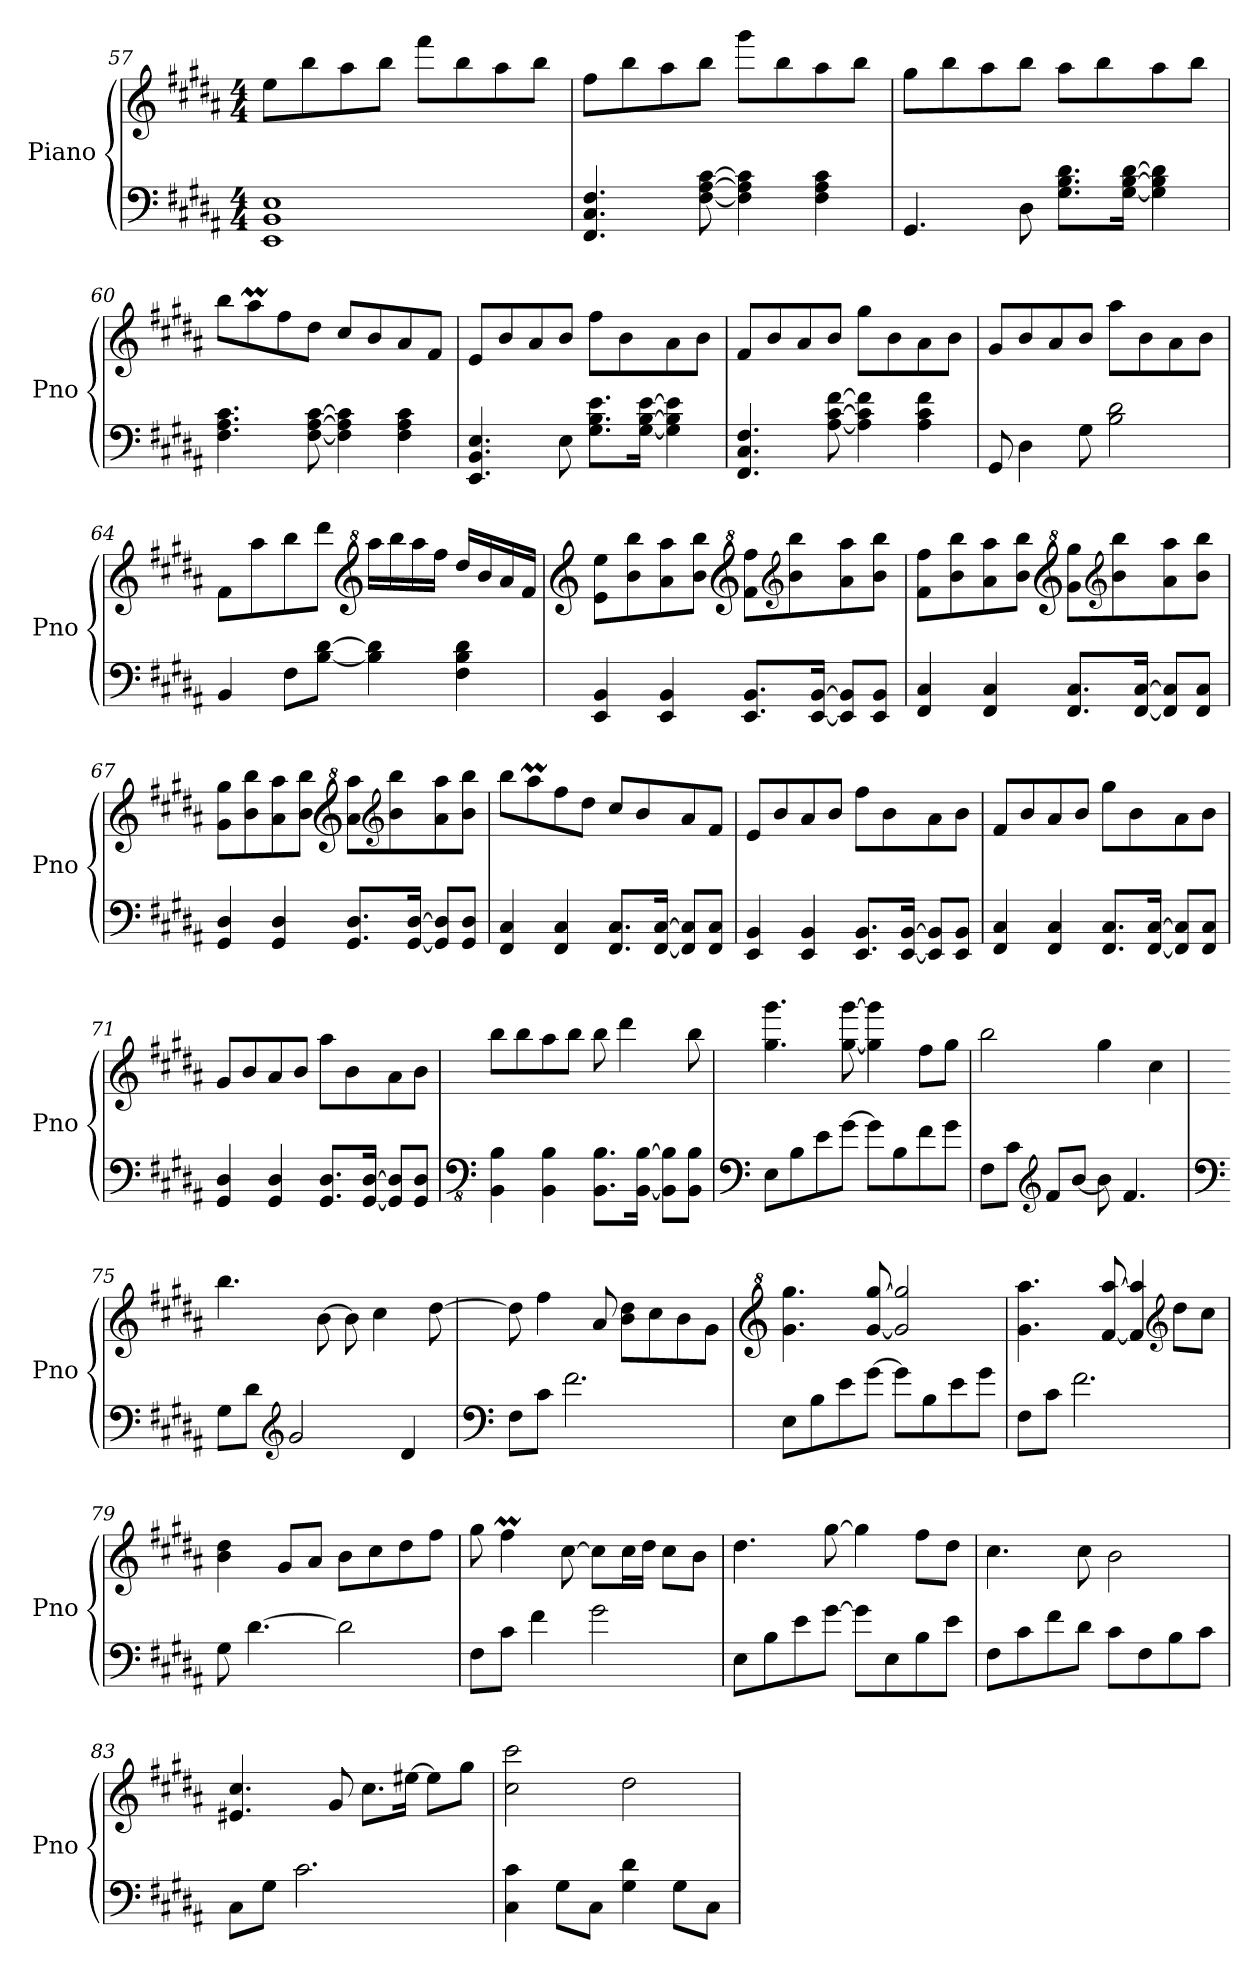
**kern	**kern
*part1	*part1
*staff2	*staff1
*I"Piano	*
*I'Pno	*
*clefF4	*clefG2
*k[f#c#g#d#a#]	*k[f#c#g#d#a#]
*M4/4	*M4/4
=57	=57
1EE 1BB 1E	8ee\L
.	8bb\
.	8aa#\
.	8bb\J
.	8fff#\L
.	8bb\
.	8aa#\
.	8bb\J
=58	=58
4.FF#/ 4.C#/ 4.F#/	8ff#\L
.	8bb\
.	8aa#\
[8F#\ [8A#\ [8c#\	8bb\J
4F#\] 4A#\] 4c#\]	8ggg#\L
.	8bb\
4F#\ 4A#\ 4c#\	8aa#\
.	8bb\J
=59	=59
4.GG#/	8gg#\L
.	8bb\
.	8aa#\
8D#\	8bb\J
8.G#\ 8.B\ 8.d#\L	8aa#\L
.	8bb\
[16G#\ [16B\ [16d#\Jk	.
4G#\] 4B\] 4d#\]	8aa#\
.	8bb\J
=60	=60
4.F#\ 4.A#\ 4.c#\	8bb\L
.	8aa#m\
.	8ff#\
[8F#\ [8A#\ [8c#\	8dd#\J
4F#\] 4A#\] 4c#\]	8cc#/L
.	8b/
4F#\ 4A#\ 4c#\	8a#/
.	8f#/J
=61	=61
4.EE/ 4.BB/ 4.E/	8e/L
.	8b/
.	8a#/
8E\	8b/J
8.G#\ 8.B\ 8.e\L	8ff#\L
.	8b\
[16G#\ [16B\ [16e\Jk	.
4G#\] 4B\] 4e\]	8a#\
.	8b\J
=62	=62
4.FF#/ 4.C#/ 4.F#/	8f#/L
.	8b/
.	8a#/
[8A#\ [8c#\ [8f#\	8b/J
4A#\] 4c#\] 4f#\]	8gg#\L
.	8b\
4A#\ 4c#\ 4f#\	8a#\
.	8b\J
=63	=63
8GG#/	8g#/L
4D#\	8b/
.	8a#/
8G#\	8b/J
2B\ 2d#\	8aa#\L
.	8b\
.	8a#\
.	8b\J
=64	=64
4BB/	8f#\L
.	8aa#\
8F#\L	8bb\
[8B\ [8d#\J	8ddd#\J
*	*clefG^2
4B\] 4d#\]	16aaa#\LL
.	16bbb\
.	16aaa#\
.	16fff#\JJ
4F#\ 4B\ 4d#\	16ddd#/LL
.	16bb/
.	16aa#/
.	16ff#/JJ
=65	=65
*	*clefG2
4EE/ 4BB/	8e\ 8ee\L
.	8b\ 8bb\
4EE/ 4BB/	8a#\ 8aa#\
.	8b\ 8bb\J
*	*clefG^2
8.EE/ 8.BB/L	8ff#\ 8fff#\L
*	*clefG2
.	8b\ 8bb\
[16EE/ [16BB/Jk	.
8EE/] 8BB/]L	8a#\ 8aa#\
8EE/ 8BB/J	8b\ 8bb\J
=66	=66
4FF#/ 4C#/	8f#\ 8ff#\L
.	8b\ 8bb\
4FF#/ 4C#/	8a#\ 8aa#\
.	8b\ 8bb\J
*	*clefG^2
8.FF#/ 8.C#/L	8gg#\ 8ggg#\L
*	*clefG2
.	8b\ 8bb\
[16FF#/ [16C#/Jk	.
8FF#/] 8C#/]L	8a#\ 8aa#\
8FF#/ 8C#/J	8b\ 8bb\J
=67	=67
4GG#/ 4D#/	8g#\ 8gg#\L
.	8b\ 8bb\
4GG#/ 4D#/	8a#\ 8aa#\
.	8b\ 8bb\J
*	*clefG^2
8.GG#/ 8.D#/L	8aa#\ 8aaa#\L
*	*clefG2
.	8b\ 8bb\
[16GG#/ [16D#/Jk	.
8GG#/] 8D#/]L	8a#\ 8aa#\
8GG#/ 8D#/J	8b\ 8bb\J
=68	=68
4FF#/ 4C#/	8bb\L
.	8aa#m\
4FF#/ 4C#/	8ff#\
.	8dd#\J
8.FF#/ 8.C#/L	8cc#/L
.	8b/
[16FF#/ [16C#/Jk	.
8FF#/] 8C#/]L	8a#/
8FF#/ 8C#/J	8f#/J
=69	=69
4EE/ 4BB/	8e/L
.	8b/
4EE/ 4BB/	8a#/
.	8b/J
8.EE/ 8.BB/L	8ff#\L
.	8b\
[16EE/ [16BB/Jk	.
8EE/] 8BB/]L	8a#\
8EE/ 8BB/J	8b\J
=70	=70
4FF#/ 4C#/	8f#/L
.	8b/
4FF#/ 4C#/	8a#/
.	8b/J
8.FF#/ 8.C#/L	8gg#\L
.	8b\
[16FF#/ [16C#/Jk	.
8FF#/] 8C#/]L	8a#\
8FF#/ 8C#/J	8b\J
=71	=71
4GG#/ 4D#/	8g#/L
.	8b/
4GG#/ 4D#/	8a#/
.	8b/J
8.GG#/ 8.D#/L	8aa#\L
.	8b\
[16GG#/ [16D#/Jk	.
8GG#/] 8D#/]L	8a#\
8GG#/ 8D#/J	8b\J
=72	=72
*clefFv4	*
4BBB\ 4BB\	8bb\L
.	8bb\
4BBB\ 4BB\	8aa#\
.	8bb\J
8.BBB\ 8.BB\L	8bb\
.	4ddd#\
[16BBB\ [16BB\Jk	.
8BBB\] 8BB\]L	.
8BBB\ 8BB\J	8bb\
=73	=73
*clefF4	*
8E\L	4.gg#\ 4.ggg#\
8B\	.
8e\	.
[8g#\J	[8gg#\ [8ggg#\
8g#\L]	4gg#\] 4ggg#\]
8B\	.
8f#\	8ff#\L
8g#\J	8gg#\J
=74	=74
8F#\L	2bb\
8c#\J	.
*clefG2	*
8f#/L	.
[8b/J	.
8b\]	4gg#\
4.f#/	.
.	4cc#\
=75	=75
*clefF4	*
8G#\L	4.bb\
8d#\J	.
*clefG2	*
2g#/	.
.	[8b\
.	8b\]
.	4cc#\
4d#/	.
.	[8dd#\
=76	=76
*clefF4	*
8F#\L	8dd#\]
8c#\J	4ff#\
2.f#\	.
.	8a#/
.	8b\ 8dd#\L
.	8cc#\
.	8b\
.	8g#\J
=77	=77
*	*clefG^2
8E\L	4.gg#\ 4.ggg#\
8B\	.
8e\	.
[8g#\J	[8gg#/ [8ggg#/
8g#\L]	2gg#/] 2ggg#/]
8B\	.
8e\	.
8g#\J	.
=78	=78
8F#\L	4.gg#\ 4.aaa#\
8c#\J	.
2.f#\	.
.	[8ff#/ [8aaa#/
.	4ff#/] 4aaa#/]
*	*clefG2
.	8dd#\L
.	8cc#\J
=79	=79
8G#\	4b\ 4dd#\
[4.d#\	.
.	8g#/L
.	8a#/J
2d#\]	8b\L
.	8cc#\
.	8dd#\
.	8ff#\J
=80	=80
8F#\L	8gg#\
8c#\J	4ff#M\
4f#\	.
.	[8cc#\
2g#\	8cc#\L]
.	16cc#\L
.	16dd#\JJ
.	8cc#\L
.	8b\J
=81	=81
8E\L	4.dd#\
8B\	.
8e\	.
[8g#\J	[8gg#\
8g#\L]	4gg#\]
8E\	.
8B\	8ff#\L
8e\J	8dd#\J
=82	=82
8F#\L	4.cc#\
8c#\	.
8f#\	.
8d#\J	8cc#\
8c#\L	2b\
8F#\	.
8B\	.
8c#\J	.
=83	=83
8C#\L	4.e#X/ 4.cc#/
8G#\J	.
2.c#\	.
.	8g#/
.	8.cc#\L
.	[16ee#X\Jk
.	8ee#\L]
.	8gg#\J
=84	=84
4C#\ 4c#\	2cc#\ 2ccc#\
8G#\L	.
8C#\J	.
4G#\ 4d#\	2dd#\
8G#\L	.
8C#\J	.
=	=
*-	*-
